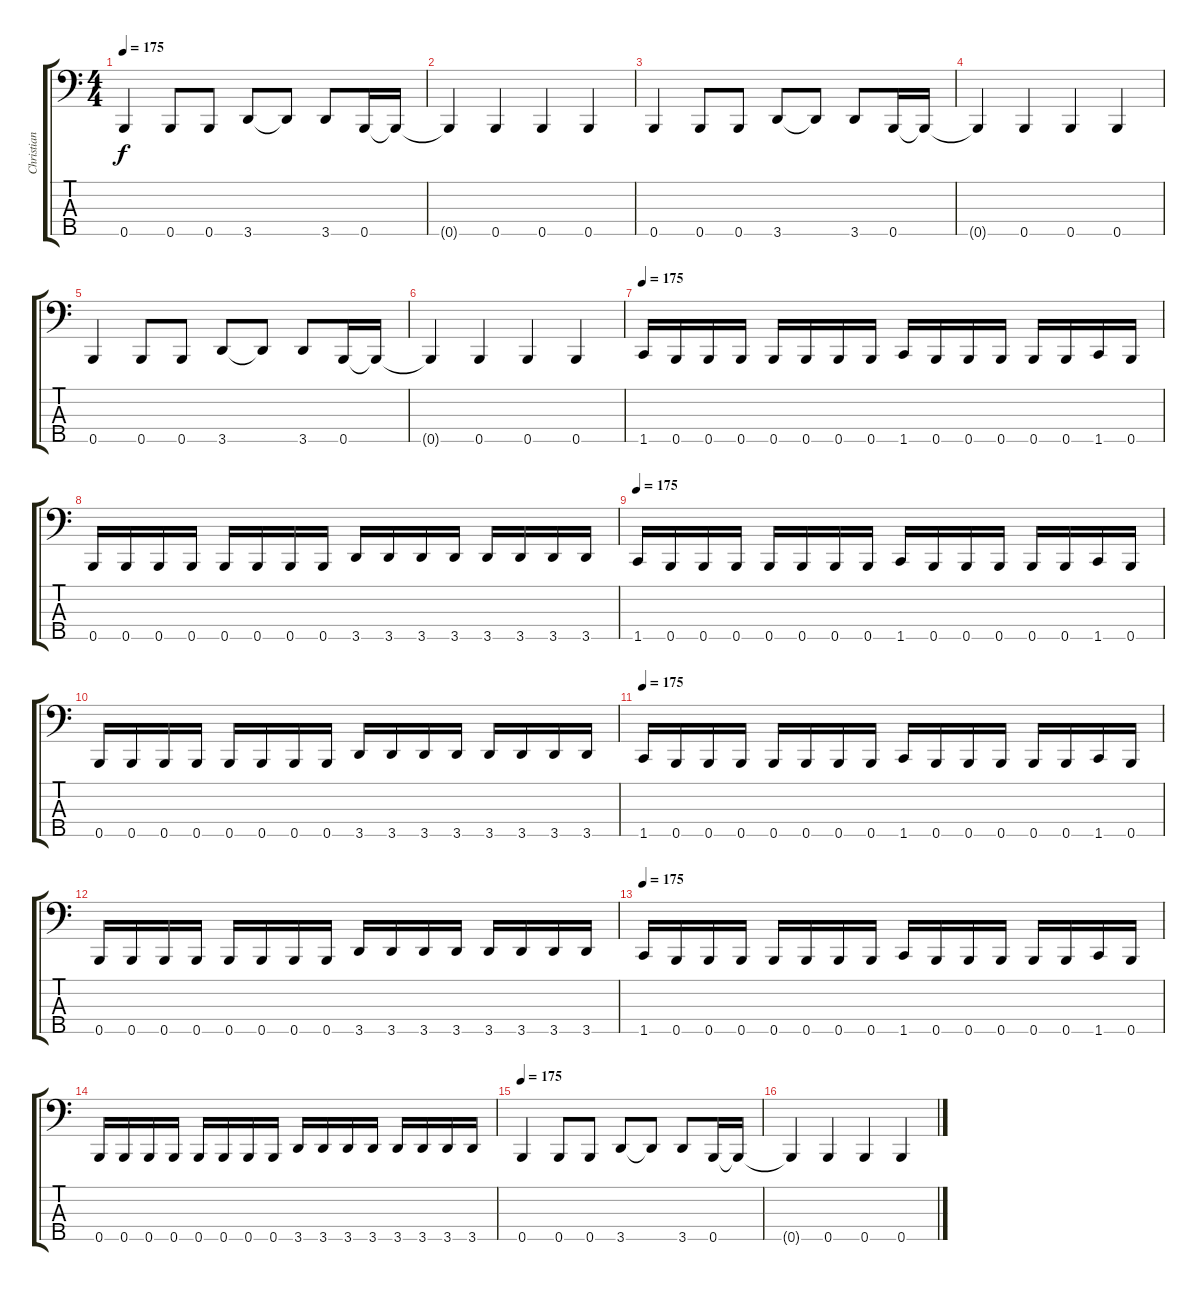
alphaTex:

\track ("Christian" "Christian") {instrument distortionguitar}
\staff {score tabs}
\tuning (G2 D2 A1 E1 B0) {hide}
\ts (4 4)
\tempo 175
\clef f4
\ks c
0.5.4{dy f} 0.5.8 0.5.8 3.5.8 3.5{t}.8 3.5.8 0.5.16 0.5{t}.16 |
0.5{t}.4 0.5.4 0.5.4 0.5.4 |
0.5.4{instrument distortionguitar} 0.5.8 0.5.8 3.5.8 3.5{t}.8 3.5.8 0.5.16 0.5{t}.16 |
0.5{t}.4 0.5.4 0.5.4 0.5.4 |
0.5.4 0.5.8 0.5.8 3.5.8 3.5{t}.8 3.5.8 0.5.16 0.5{t}.16 |
0.5{t}.4 0.5.4 0.5.4 0.5.4 |
\tempo 175
1.5.16 0.5.16 0.5.16 0.5.16 0.5.16 0.5.16 0.5.16 0.5.16 1.5.16 0.5.16 0.5.16 0.5.16 0.5.16 0.5.16 1.5.16 0.5.16 |
0.5.16 0.5.16 0.5.16 0.5.16 0.5.16 0.5.16 0.5.16 0.5.16 3.5.16 3.5.16 3.5.16 3.5.16 3.5.16 3.5.16 3.5.16 3.5.16 |
\tempo 175
1.5.16 0.5.16 0.5.16 0.5.16 0.5.16 0.5.16 0.5.16 0.5.16 1.5.16 0.5.16 0.5.16 0.5.16 0.5.16 0.5.16 1.5.16 0.5.16 |
0.5.16 0.5.16 0.5.16 0.5.16 0.5.16 0.5.16 0.5.16 0.5.16 3.5.16 3.5.16 3.5.16 3.5.16 3.5.16 3.5.16 3.5.16 3.5.16 |
\tempo 175
1.5.16 0.5.16 0.5.16 0.5.16 0.5.16 0.5.16 0.5.16 0.5.16 1.5.16 0.5.16 0.5.16 0.5.16 0.5.16 0.5.16 1.5.16 0.5.16 |
0.5.16 0.5.16 0.5.16 0.5.16 0.5.16 0.5.16 0.5.16 0.5.16 3.5.16 3.5.16 3.5.16 3.5.16 3.5.16 3.5.16 3.5.16 3.5.16 |
\tempo 175
1.5.16 0.5.16 0.5.16 0.5.16 0.5.16 0.5.16 0.5.16 0.5.16 1.5.16 0.5.16 0.5.16 0.5.16 0.5.16 0.5.16 1.5.16 0.5.16 |
0.5.16 0.5.16 0.5.16 0.5.16 0.5.16 0.5.16 0.5.16 0.5.16 3.5.16 3.5.16 3.5.16 3.5.16 3.5.16 3.5.16 3.5.16 3.5.16 |
\tempo 175
0.5.4{instrument distortionguitar} 0.5.8 0.5.8 3.5.8 3.5{t}.8 3.5.8 0.5.16 0.5{t}.16 |
0.5{t}.4 0.5.4 0.5.4 0.5.4
